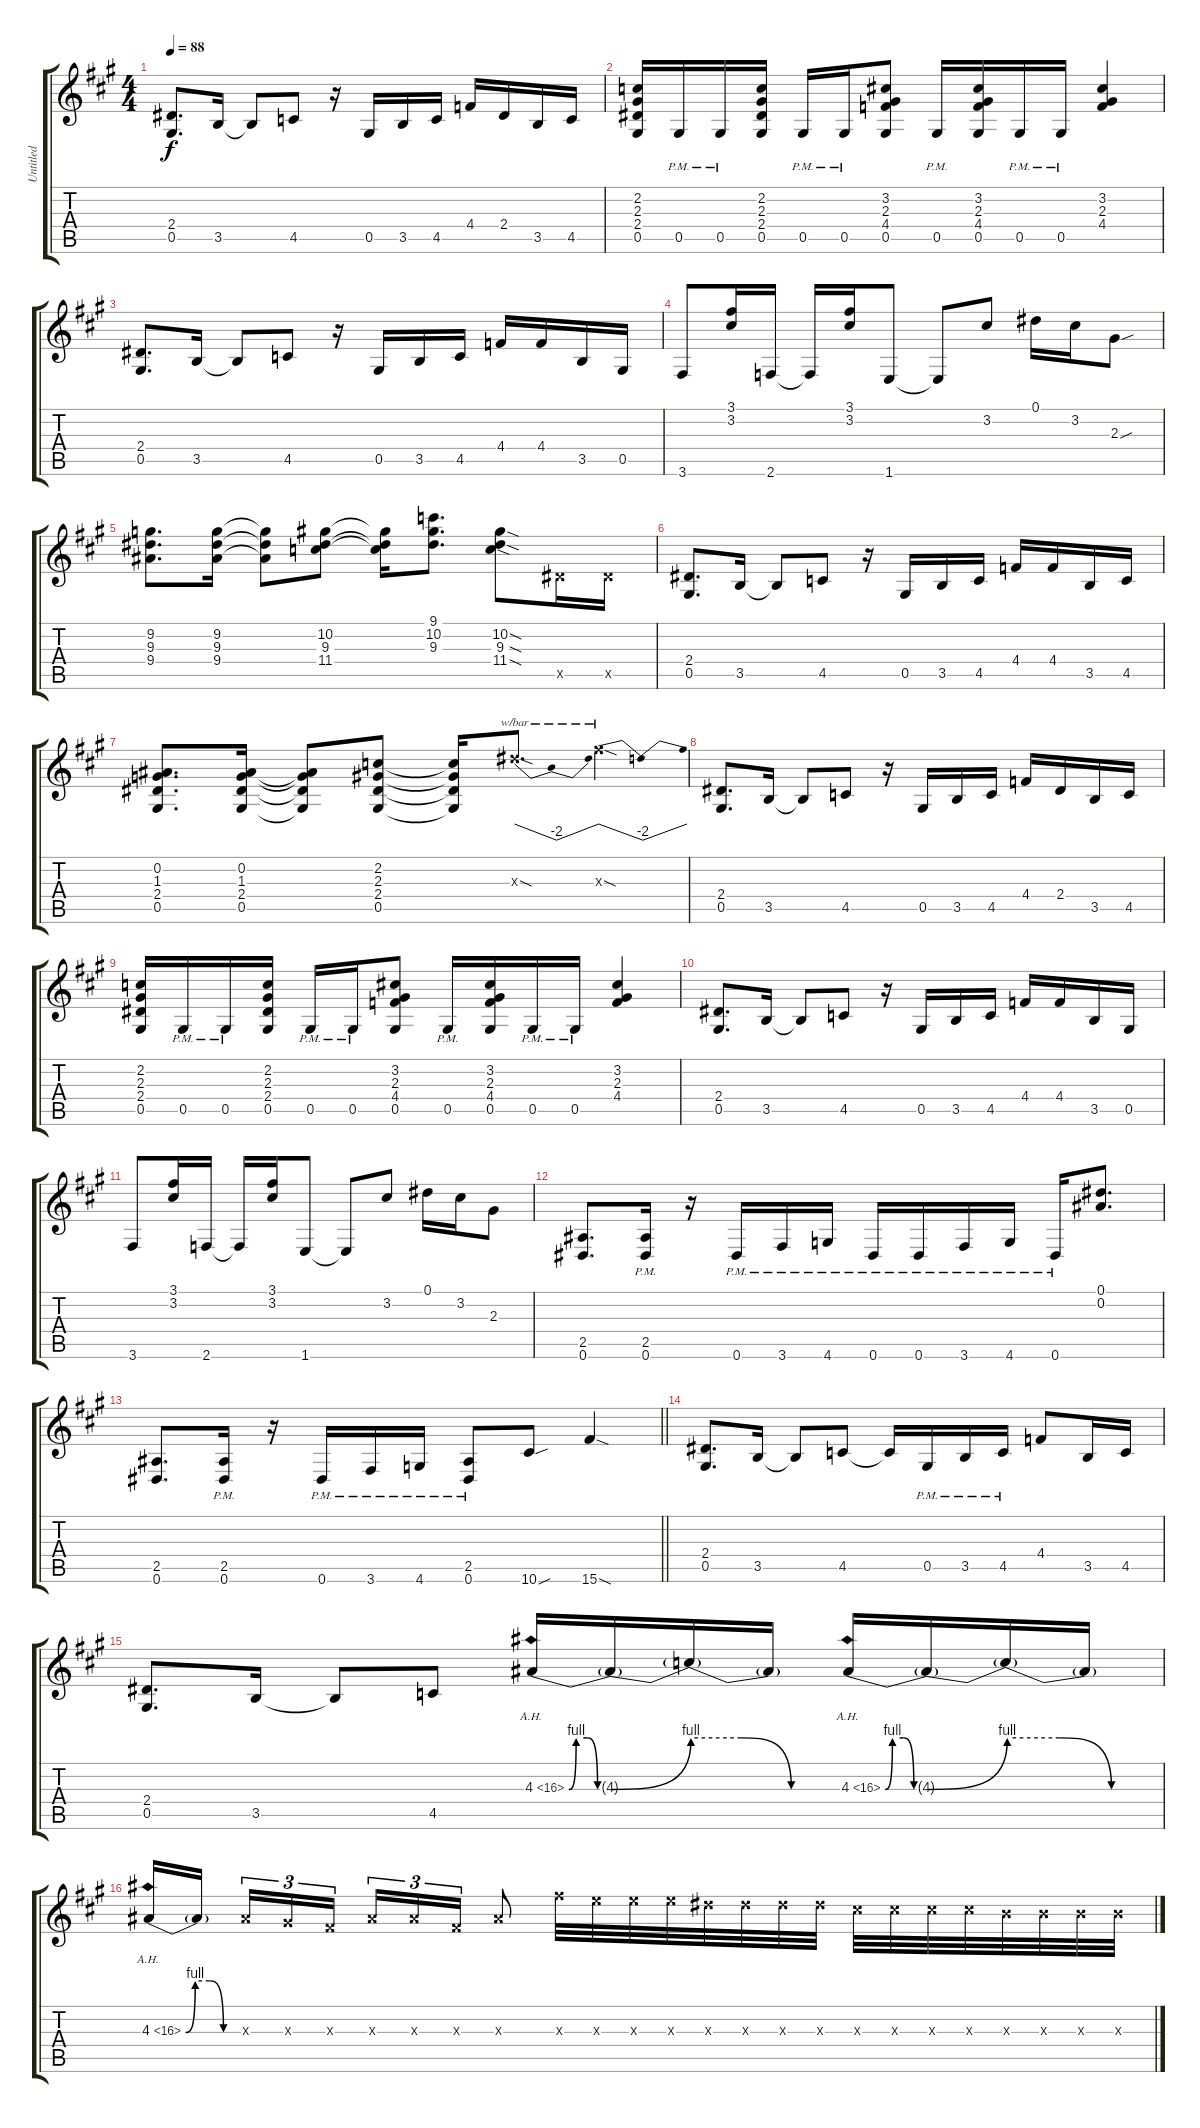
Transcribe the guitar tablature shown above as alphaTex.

\track ("Untitled" "Untitled") {instrument distortionguitar}
\staff {score tabs}
\tuning (Eb4 Bb3 Gb3 Db3 Ab2 Eb2) {hide}
\ts (4 4)
\tempo 88
\clef g2
\ks a
(2.4 0.5).8{d dy f} 3.5.16 3.5{t}.8 4.5.8 r.16 0.5.16 3.5.16 4.5.16 4.4.16 2.4.16 3.5.16 4.5.16 |
(2.2 2.3 2.4 0.5).16 0.5{pm}.16 0.5{pm}.16 (2.2 2.3 2.4 0.5).16 0.5{pm}.16 0.5{pm}.16 (3.2 2.3 4.4 0.5).8 0.5{pm}.16 (3.2 2.3 4.4 0.5).16 0.5{pm}.16 0.5{pm}.16 (3.2 2.3 4.4).4 |
(2.4 0.5).8{d} 3.5.16 3.5{t}.8 4.5.8 r.16 0.5.16 3.5.16 4.5.16 4.4.16 4.4.16 3.5.16 0.5.16 |
3.6.8 (3.1 3.2).16 2.6.16 2.6{t}.16 (3.1 3.2).16 1.6.8 1.6{t}.8 3.2.8 0.1.16 3.2.16 2.3{sou}.8 |
(9.2 9.3 9.4).8{d} (9.2 9.3 9.4).16 (9.2{t} 9.3{t} 9.4{t}).8 (10.2 9.3 11.4).8 (10.2{t} 9.3{t} 11.4{t}).16 (9.1 10.2 9.3).8{d} (10.2{sod} 9.3{sod} 11.4{sod}).8 7.5{x}.16 7.5{x}.16 |
(2.4 0.5).8{d} 3.5.16 3.5{t}.8 4.5.8 r.16 0.5.16 3.5.16 4.5.16 4.4.16 4.4.16 3.5.16 4.5.16 |
(0.2 1.3 2.4 0.5).8{d} (0.2 1.3 2.4 0.5).16 (0.2{t} 1.3{t} 2.4{t} 0.5{t}).8 (2.2 2.3 2.4 0.5).8 (2.2{t} 2.3{t} 2.4{t} 0.5{t}).16 9.3{sod x}.8{d tbe (dip default 0 0 30 -8 60 0)} 12.3{sod x}.4{tbe (dip default 0 0 30 -8 60 0)} |
(2.4 0.5).8{d} 3.5.16 3.5{t}.8 4.5.8 r.16 0.5.16 3.5.16 4.5.16 4.4.16 2.4.16 3.5.16 4.5.16 |
(2.2 2.3 2.4 0.5).16 0.5{pm}.16 0.5{pm}.16 (2.2 2.3 2.4 0.5).16 0.5{pm}.16 0.5{pm}.16 (3.2 2.3 4.4 0.5).8 0.5{pm}.16 (3.2 2.3 4.4 0.5).16 0.5{pm}.16 0.5{pm}.16 (3.2 2.3 4.4).4 |
(2.4 0.5).8{d} 3.5.16 3.5{t}.8 4.5.8 r.16 0.5.16 3.5.16 4.5.16 4.4.16 4.4.16 3.5.16 0.5.16 |
3.6.8 (3.1 3.2).16 2.6.16 2.6{t}.16 (3.1 3.2).16 1.6.8 1.6{t}.8 3.2.8 0.1.16 3.2.16 2.3.8 |
(2.5 0.6).8{d} (2.5{pm} 0.6{pm}).16 r.16 0.6{pm}.16 3.6{pm}.16 4.6{pm}.16 0.6{pm}.16 0.6{pm}.16 3.6{pm}.16 4.6{pm}.16 0.6{pm}.16 (0.1 0.2).8{d} |
\barLineRight lightlight
(2.5 0.6).8{d} (2.5{pm} 0.6{pm}).16 r.16 0.6{pm}.16 3.6{pm}.16 4.6{pm}.16 (2.5{pm} 0.6{pm}).8 10.6{sou}.8 15.6{sod}.4 |
\section ("" " ")
(2.4 0.5).8{d} 3.5.16 3.5{t}.8 4.5.8 4.5{t}.16 0.5{pm}.16 3.5{pm}.16 4.5{pm}.16 4.4.8 3.5.16 4.5.16 |
(2.4 0.5).8{d} 3.5.16 3.5{t}.8 4.5.8 4.3{be (custom 0 0 10 4 25 4 40 0 60 0) ah 12}.16 4.3{be (bend 0 0 60 4) t}.16 4.3{be (custom 0 4 20 4 40 0 60 0) t}.16 4.3{t}.16 4.3{be (custom 0 0 10 4 25 4 40 0 60 0) ah 12}.16 4.3{be (bend 0 0 60 4) t}.16 4.3{be (custom 0 4 20 4 40 0 60 0) t}.16 4.3{t}.16 |
4.3{be (custom 0 0 10 4 25 4 40 0 60 0) ah 12}.16 4.3{t}.16{beam splitsecondary} 4.3{x}.16{tu (3 2)} 2.3{x}.16{tu (3 2)} 0.3{x}.16{tu (3 2)} 4.3{x}.16{tu (3 2)} 4.3{x}.16{tu (3 2)} 0.3{x}.16{tu (3 2)} 4.3{x}.8 12.3{x}.32 10.3{x}.32 10.3{x}.32 10.3{x}.32 9.3{x}.32 9.3{x}.32 9.3{x}.32 9.3{x}.32 7.3{x}.32 7.3{x}.32 7.3{x}.32 7.3{x}.32 5.3{x}.32 5.3{x}.32 5.3{x}.32 5.3{x}.32
